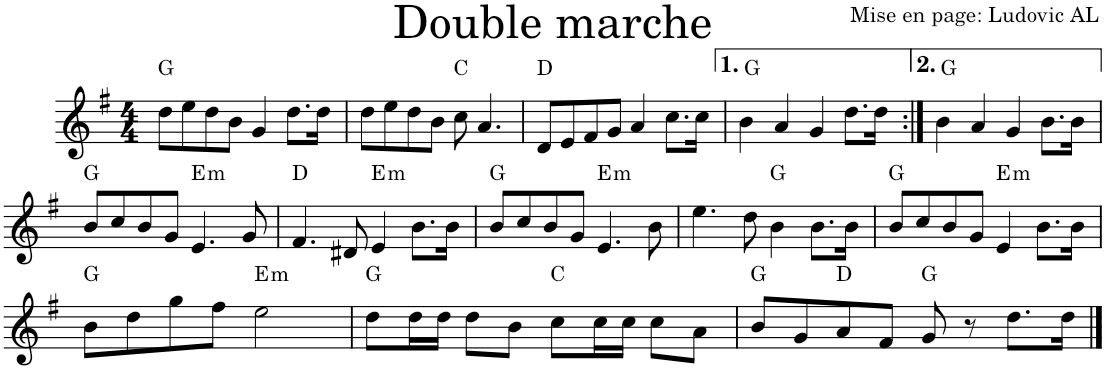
**kern	**harte
*part1	*part1
*staff1	*
*I"Voice	*
*I'V	*
*clefG2	*
*k[f#]	*
*M4/4	*
=1	=1
8dd\L	G:maj
8ee\	.
8dd\	.
8b\J	.
4g/	.
8.dd\L	.
16dd\Jk	.
=2	=2
8dd\L	.
8ee\	.
8dd\	.
8b\J	.
8cc\	C:maj
4.a/	.
=3	=3
8d/L	D:maj
8e/	.
8f#/	.
8g/J	.
4a/	.
8.cc\L	.
16cc\Jk	.
=4	=4
4b\	G:maj
4a/	.
4g/	.
8.dd\L	.
16dd\Jk	.
=5:|!	=5:|!
4b\	G:maj
4a/	.
4g/	.
8.b\L	.
16b\Jk	.
!!LO:LB:g=z
=6	=6
8b/L	G:maj
8cc/	.
8b/	.
8g/J	.
!	!LO:H:kt=m
4.e/	E:min
8g/	.
=7	=7
4.f#/	D:maj
8d#X/	.
!	!LO:H:kt=m
4e/	E:min
8.b\L	.
16b\Jk	.
=8	=8
8b/L	G:maj
8cc/	.
8b/	.
8g/J	.
!	!LO:H:kt=m
4.e/	E:min
8b\	.
=9	=9
4.ee\	.
8dd\	.
4b\	G:maj
8.b\L	.
16b\Jk	.
=10	=10
8b/L	G:maj
8cc/	.
8b/	.
8g/J	.
!	!LO:H:kt=m
4e/	E:min
8.b\L	.
16b\Jk	.
!!LO:LB:g=z
=11	=11
8b\L	G:maj
8dd\	.
8gg\	.
8ff#\J	.
!	!LO:H:kt=m
2ee\	E:min
=12	=12
8dd\L	G:maj
16dd\L	.
16dd\JJ	.
8dd\L	.
8b\J	.
8cc\L	C:maj
16cc\L	.
16cc\JJ	.
8cc\L	.
8a\J	.
=13	=13
8b/L	G:maj
8g/	.
8a/	D:maj
8f#/J	.
8g/	G:maj
8r	.
8.dd\L	.
16dd\Jk	.
==	==
*-	*-
